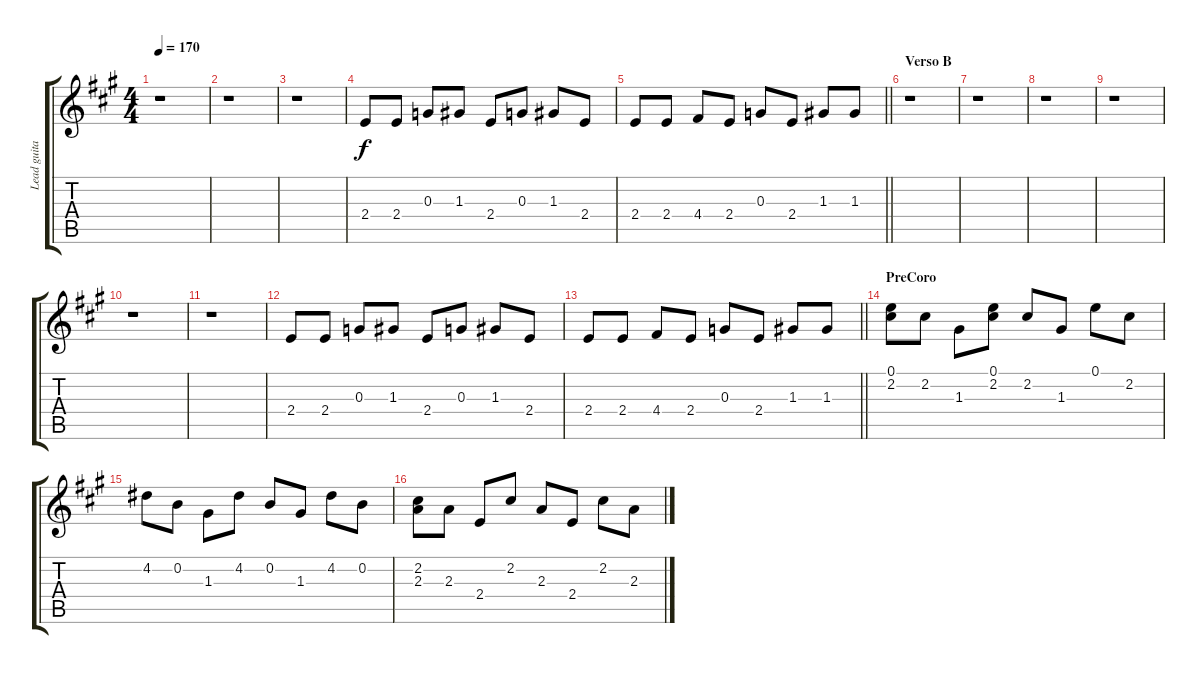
\track ("Lead guitar" "Lead guita") {instrument distortionguitar}
\staff {score tabs}
\tuning (E4 B3 G3 D3 A2 E2) {hide}
\ts (4 4)
\tempo 170
\clef g2
\ks a
r.1{dy f} |
r.1 |
r.1 |
2.4.8 2.4.8 0.3.8 1.3.8 2.4.8 0.3.8 1.3.8 2.4.8 |
\barLineRight lightlight
2.4.8 2.4.8 4.4.8 2.4.8 0.3.8 2.4.8 1.3.8 1.3.8 |
\section ("" "Verso B")
r.1 |
r.1 |
r.1 |
r.1 |
r.1 |
r.1 |
2.4.8 2.4.8 0.3.8 1.3.8 2.4.8 0.3.8 1.3.8 2.4.8 |
\barLineRight lightlight
2.4.8 2.4.8 4.4.8 2.4.8 0.3.8 2.4.8 1.3.8 1.3.8 |
\section ("" "PreCoro")
(0.1 2.2).8 2.2.8 1.3.8 (0.1 2.2).8 2.2.8 1.3.8 0.1.8 2.2.8 |
4.2.8 0.2.8 1.3.8 4.2.8 0.2.8 1.3.8 4.2.8 0.2.8 |
(2.2 2.3).8 2.3.8 2.4.8 2.2.8 2.3.8 2.4.8 2.2.8 2.3.8
